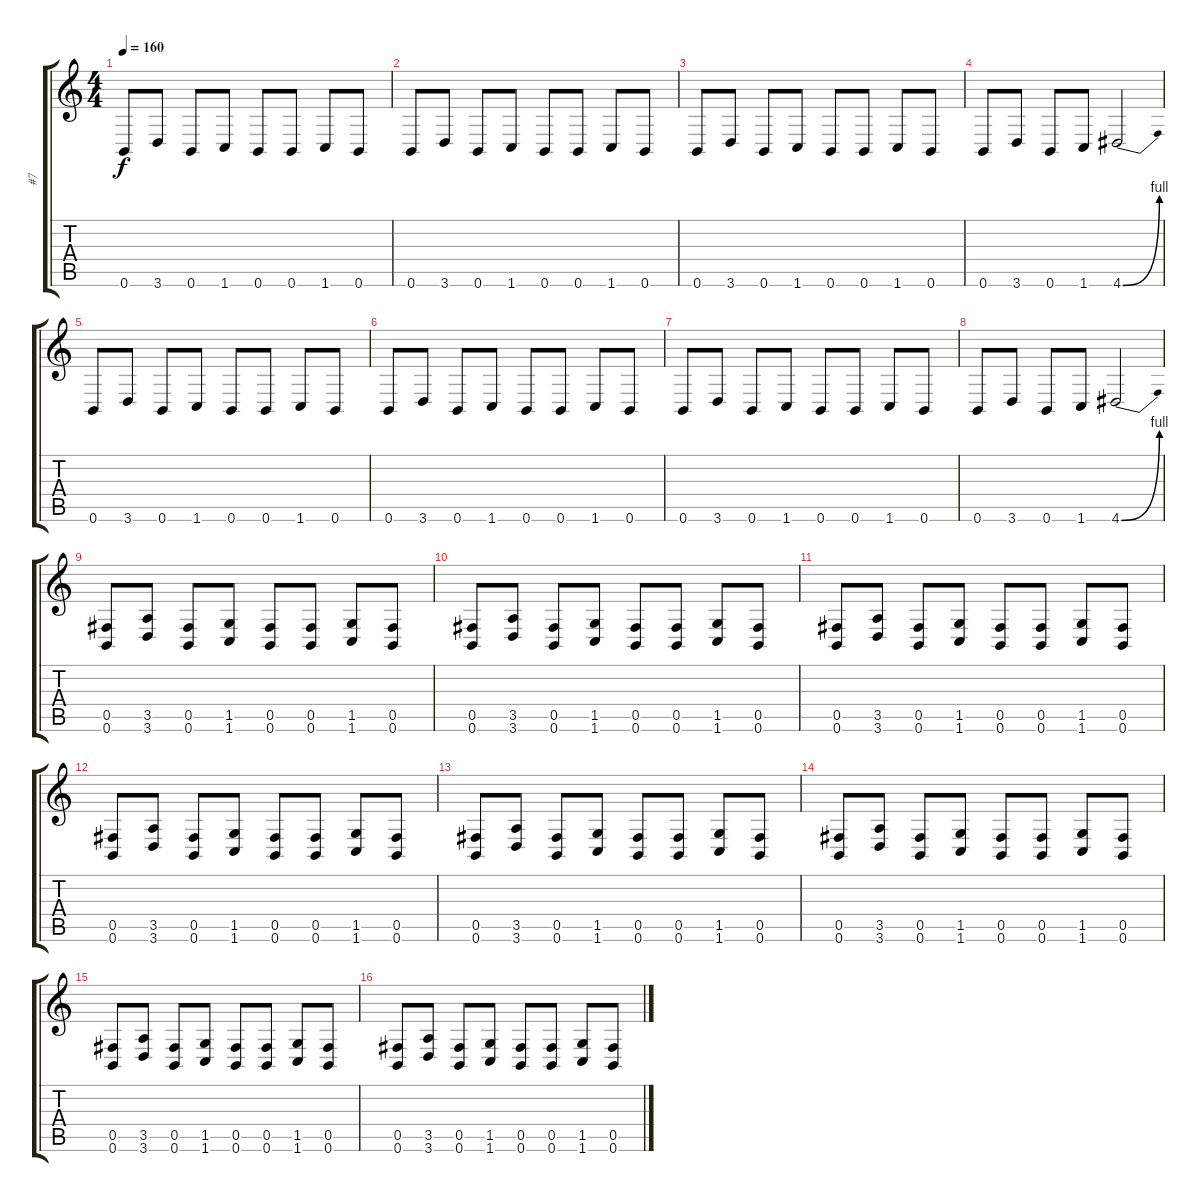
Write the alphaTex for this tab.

\track ("#7" "#7") {instrument distortionguitar}
\staff {score tabs}
\tuning (Db4 Ab3 E3 B2 Gb2 B1) {hide}
\ts (4 4)
\tempo 160
\clef g2
\ks c
0.6.8{dy f} 3.6.8 0.6.8 1.6.8 0.6.8 0.6.8 1.6.8 0.6.8 |
0.6.8 3.6.8 0.6.8 1.6.8 0.6.8 0.6.8 1.6.8 0.6.8 |
0.6.8 3.6.8 0.6.8 1.6.8 0.6.8 0.6.8 1.6.8 0.6.8 |
0.6.8 3.6.8 0.6.8 1.6.8 4.6{be (bend 0 0 60 4)}.2 |
0.6.8 3.6.8 0.6.8 1.6.8 0.6.8 0.6.8 1.6.8 0.6.8 |
0.6.8 3.6.8 0.6.8 1.6.8 0.6.8 0.6.8 1.6.8 0.6.8 |
0.6.8 3.6.8 0.6.8 1.6.8 0.6.8 0.6.8 1.6.8 0.6.8 |
0.6.8 3.6.8 0.6.8 1.6.8 4.6{be (bend 0 0 60 4)}.2 |
(0.5 0.6).8 (3.5 3.6).8 (0.5 0.6).8 (1.5 1.6).8 (0.5 0.6).8 (0.5 0.6).8 (1.5 1.6).8 (0.5 0.6).8 |
(0.5 0.6).8 (3.5 3.6).8 (0.5 0.6).8 (1.5 1.6).8 (0.5 0.6).8 (0.5 0.6).8 (1.5 1.6).8 (0.5 0.6).8 |
(0.5 0.6).8 (3.5 3.6).8 (0.5 0.6).8 (1.5 1.6).8 (0.5 0.6).8 (0.5 0.6).8 (1.5 1.6).8 (0.5 0.6).8 |
(0.5 0.6).8 (3.5 3.6).8 (0.5 0.6).8 (1.5 1.6).8 (0.5 0.6).8 (0.5 0.6).8 (1.5 1.6).8 (0.5 0.6).8 |
(0.5 0.6).8 (3.5 3.6).8 (0.5 0.6).8 (1.5 1.6).8 (0.5 0.6).8 (0.5 0.6).8 (1.5 1.6).8 (0.5 0.6).8 |
(0.5 0.6).8 (3.5 3.6).8 (0.5 0.6).8 (1.5 1.6).8 (0.5 0.6).8 (0.5 0.6).8 (1.5 1.6).8 (0.5 0.6).8 |
(0.5 0.6).8 (3.5 3.6).8 (0.5 0.6).8 (1.5 1.6).8 (0.5 0.6).8 (0.5 0.6).8 (1.5 1.6).8 (0.5 0.6).8 |
(0.5 0.6).8 (3.5 3.6).8 (0.5 0.6).8 (1.5 1.6).8 (0.5 0.6).8 (0.5 0.6).8 (1.5 1.6).8 (0.5 0.6).8
